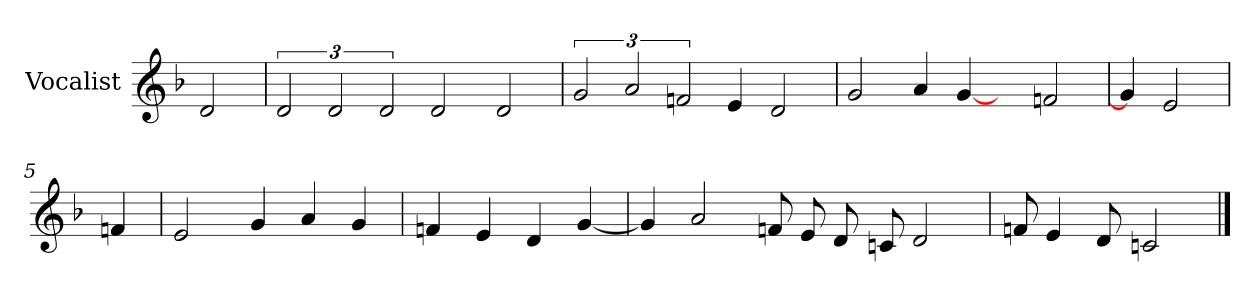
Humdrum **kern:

**kern
*part1
*staff1
*I"Vocalist
*k[b-]
*d:
=
2d
=1
3d
3d
3d
2d
2d
=2
3g
3a
3fn
4e
2d
=3
2g
4a
[4g
4ryy
2fn
=4
4g]
2e
=5
4fn
=6
2e
4g
4a
4g
=7
4fn
4e
4d
[4g
=8
4g]
2a
8fn
8e
8d
8cn
2d
=9
8fn
4e
8d
2cn
==
*-
